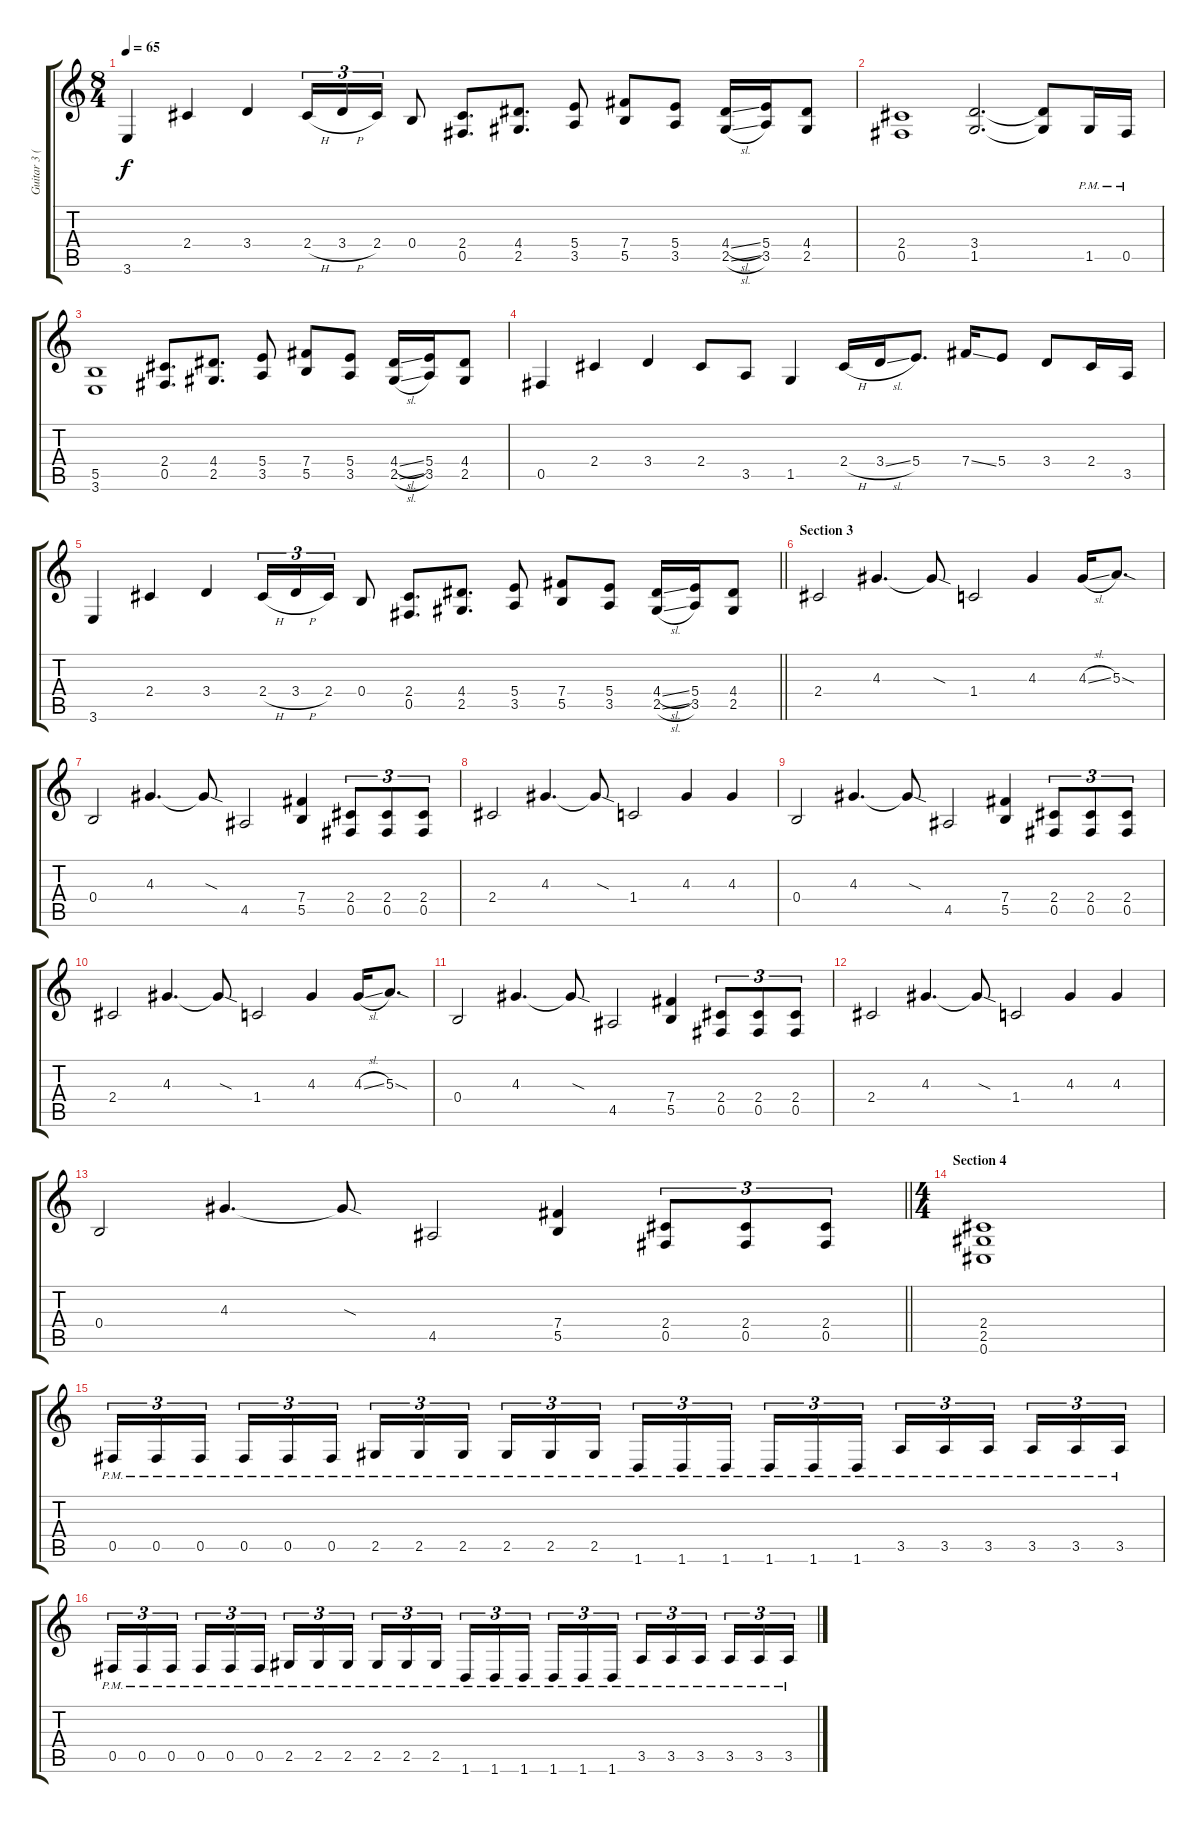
\track ("Guitar 3 (Distortion)" "Guitar 3 (") {instrument distortionguitar}
\staff {score tabs}
\tuning (Db4 Ab3 E3 B2 Gb2 Db2) {hide}
\ts (8 4)
\tempo 65
\clef g2
\ks c
3.6.4{dy f} 2.4.4 3.4.4 2.4{h}.16{tu (3 2)} 3.4{h}.16{tu (3 2)} 2.4.16{tu (3 2)} 0.4.8 (2.4 0.5).8{d} (4.4 2.5).8{d} (5.4 3.5).8 (7.4 5.5).8 (5.4 3.5).8 (4.4{sl} 2.5{sl}).16 (5.4 3.5).16 (4.4 2.5).8 |
(2.4 0.5).1 (3.4 1.5).2{d} (3.4{t} 1.5{t}).8 1.5{pm}.16 0.5{pm}.16 |
(5.5 3.6).1 (2.4 0.5).8{d} (4.4 2.5).8{d} (5.4 3.5).8 (7.4 5.5).8 (5.4 3.5).8 (4.4{sl} 2.5{sl}).16 (5.4 3.5).16 (4.4 2.5).8 |
0.5.4 2.4.4 3.4.4 2.4.8 3.5.8 1.5.4 2.4{h}.16 3.4{sl}.16 5.4.8{d} 7.4{ss}.16 5.4.8 3.4.8 2.4.16 3.5.16 |
\barLineRight lightlight
3.6.4 2.4.4 3.4.4 2.4{h}.16{tu (3 2)} 3.4{h}.16{tu (3 2)} 2.4.16{tu (3 2)} 0.4.8 (2.4 0.5).8{d} (4.4 2.5).8{d} (5.4 3.5).8 (7.4 5.5).8 (5.4 3.5).8 (4.4{sl} 2.5{sl}).16 (5.4 3.5).16 (4.4 2.5).8 |
\section ("" "Section 3")
2.4.2 4.3.4{d} 4.3{sod t}.8 1.4.2 4.3.4 4.3{sl}.16 5.3{sod}.8{d} |
0.4.2 4.3.4{d} 4.3{sod t}.8 4.5.2 (7.4 5.5).4 (2.4 0.5).8{tu (3 2)} (2.4 0.5).8{tu (3 2)} (2.4 0.5).8{tu (3 2)} |
2.4.2 4.3.4{d} 4.3{sod t}.8 1.4.2 4.3.4 4.3.4 |
0.4.2 4.3.4{d} 4.3{sod t}.8 4.5.2 (7.4 5.5).4 (2.4 0.5).8{tu (3 2)} (2.4 0.5).8{tu (3 2)} (2.4 0.5).8{tu (3 2)} |
2.4.2 4.3.4{d} 4.3{sod t}.8 1.4.2 4.3.4 4.3{sl}.16 5.3{sod}.8{d} |
0.4.2 4.3.4{d} 4.3{sod t}.8 4.5.2 (7.4 5.5).4 (2.4 0.5).8{tu (3 2)} (2.4 0.5).8{tu (3 2)} (2.4 0.5).8{tu (3 2)} |
2.4.2 4.3.4{d} 4.3{sod t}.8 1.4.2 4.3.4 4.3.4 |
\barLineRight lightlight
0.4.2 4.3.4{d} 4.3{sod t}.8 4.5.2 (7.4 5.5).4 (2.4 0.5).8{tu (3 2)} (2.4 0.5).8{tu (3 2)} (2.4 0.5).8{tu (3 2)} |
\ts (4 4)
\section ("" "Section 4")
(2.4 2.5 0.6).1 |
0.5{pm}.16{tu (3 2)} 0.5{pm}.16{tu (3 2)} 0.5{pm}.16{tu (3 2) beam splitsecondary} 0.5{pm}.16{tu (3 2)} 0.5{pm}.16{tu (3 2)} 0.5{pm}.16{tu (3 2)} 2.5{pm}.16{tu (3 2)} 2.5{pm}.16{tu (3 2)} 2.5{pm}.16{tu (3 2) beam splitsecondary} 2.5{pm}.16{tu (3 2)} 2.5{pm}.16{tu (3 2)} 2.5{pm}.16{tu (3 2)} 1.6{pm}.16{tu (3 2)} 1.6{pm}.16{tu (3 2)} 1.6{pm}.16{tu (3 2) beam splitsecondary} 1.6{pm}.16{tu (3 2)} 1.6{pm}.16{tu (3 2)} 1.6{pm}.16{tu (3 2)} 3.5{pm}.16{tu (3 2)} 3.5{pm}.16{tu (3 2)} 3.5{pm}.16{tu (3 2) beam splitsecondary} 3.5{pm}.16{tu (3 2)} 3.5{pm}.16{tu (3 2)} 3.5{pm}.16{tu (3 2)} |
0.5{pm}.16{tu (3 2)} 0.5{pm}.16{tu (3 2)} 0.5{pm}.16{tu (3 2) beam splitsecondary} 0.5{pm}.16{tu (3 2)} 0.5{pm}.16{tu (3 2)} 0.5{pm}.16{tu (3 2)} 2.5{pm}.16{tu (3 2)} 2.5{pm}.16{tu (3 2)} 2.5{pm}.16{tu (3 2) beam splitsecondary} 2.5{pm}.16{tu (3 2)} 2.5{pm}.16{tu (3 2)} 2.5{pm}.16{tu (3 2)} 1.6{pm}.16{tu (3 2)} 1.6{pm}.16{tu (3 2)} 1.6{pm}.16{tu (3 2) beam splitsecondary} 1.6{pm}.16{tu (3 2)} 1.6{pm}.16{tu (3 2)} 1.6{pm}.16{tu (3 2)} 3.5{pm}.16{tu (3 2)} 3.5{pm}.16{tu (3 2)} 3.5{pm}.16{tu (3 2) beam splitsecondary} 3.5{pm}.16{tu (3 2)} 3.5{pm}.16{tu (3 2)} 3.5{pm}.16{tu (3 2)}
